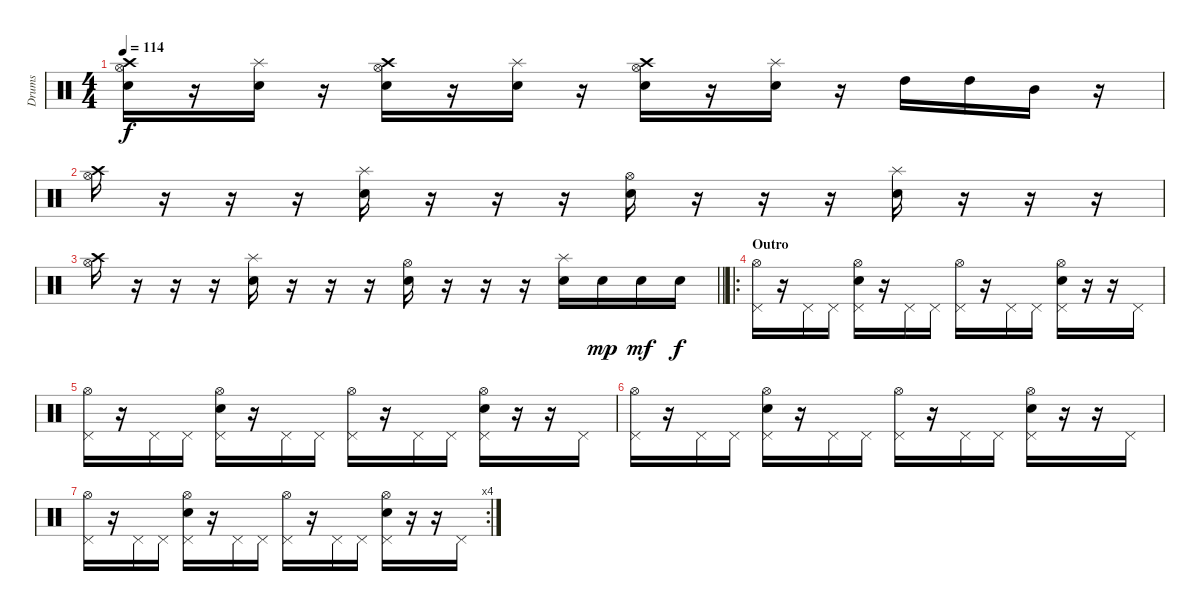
\track ("Drums" "Drums") {instrument percussion}
\staff {score}
\articulation defaults
\ts (4 4)
\tempo 114
\clef neutral
\ks c
("Hi-Hat (open)" "Electric Snare (hit)" "Crash high (hit)").16{dy f} r.16 ("Electric Snare (hit)" "Splash (hit)").16 r.16 ("Hi-Hat (open)" "Electric Snare (hit)" "Crash high (hit)").16 r.16 ("Electric Snare (hit)" "Splash (hit)").16 r.16 ("Hi-Hat (open)" "Electric Snare (hit)" "Crash high (hit)").16 r.16 ("Electric Snare (hit)" "Splash (hit)").16 r.16 "High Tom (hit)".16 "High Tom (hit)".16 "Mid Tom (hit)".16 r.16 |
("Hi-Hat (open)" "Crash high (hit)").16 r.16 r.16 r.16 ("Electric Snare (hit)" "Splash (hit)").16 r.16 r.16 r.16 ("Hi-Hat (open)" "Electric Snare (hit)").16 r.16 r.16 r.16 ("Electric Snare (hit)" "Splash (hit)").16 r.16 r.16 r.16 |
\barLineRight lightlight
("Hi-Hat (open)" "Crash high (hit)").16 r.16 r.16 r.16 ("Electric Snare (hit)" "Splash (hit)").16 r.16 r.16 r.16 ("Hi-Hat (open)" "Electric Snare (hit)").16 r.16 r.16 r.16 ("Electric Snare (hit)" "Splash (hit)").16 "Electric Snare (hit)".16{dy mp} "Electric Snare (hit)".16{dy mf} "Electric Snare (hit)".16{dy f} |
\ro
\section ("" "Outro")
("Pedal Hi-Hat (hit)" "Hi-Hat (open)").16 r.16 "Pedal Hi-Hat (hit)".16 "Pedal Hi-Hat (hit)".16 ("Pedal Hi-Hat (hit)" "Hi-Hat (open)" "Electric Snare (hit)").16 r.16 "Pedal Hi-Hat (hit)".16 "Pedal Hi-Hat (hit)".16 ("Pedal Hi-Hat (hit)" "Hi-Hat (open)").16 r.16 "Pedal Hi-Hat (hit)".16 "Pedal Hi-Hat (hit)".16 ("Pedal Hi-Hat (hit)" "Hi-Hat (open)" "Electric Snare (hit)").16 r.16 r.16 "Pedal Hi-Hat (hit)".16 |
("Pedal Hi-Hat (hit)" "Hi-Hat (open)").16 r.16 "Pedal Hi-Hat (hit)".16 "Pedal Hi-Hat (hit)".16 ("Pedal Hi-Hat (hit)" "Hi-Hat (open)" "Electric Snare (hit)").16 r.16 "Pedal Hi-Hat (hit)".16 "Pedal Hi-Hat (hit)".16 ("Pedal Hi-Hat (hit)" "Hi-Hat (open)").16 r.16 "Pedal Hi-Hat (hit)".16 "Pedal Hi-Hat (hit)".16 ("Pedal Hi-Hat (hit)" "Hi-Hat (open)" "Electric Snare (hit)").16 r.16 r.16 "Pedal Hi-Hat (hit)".16 |
("Pedal Hi-Hat (hit)" "Hi-Hat (open)").16 r.16 "Pedal Hi-Hat (hit)".16 "Pedal Hi-Hat (hit)".16 ("Pedal Hi-Hat (hit)" "Hi-Hat (open)" "Electric Snare (hit)").16 r.16 "Pedal Hi-Hat (hit)".16 "Pedal Hi-Hat (hit)".16 ("Pedal Hi-Hat (hit)" "Hi-Hat (open)").16 r.16 "Pedal Hi-Hat (hit)".16 "Pedal Hi-Hat (hit)".16 ("Pedal Hi-Hat (hit)" "Hi-Hat (open)" "Electric Snare (hit)").16 r.16 r.16 "Pedal Hi-Hat (hit)".16 |
\rc 4
("Pedal Hi-Hat (hit)" "Hi-Hat (open)").16 r.16 "Pedal Hi-Hat (hit)".16 "Pedal Hi-Hat (hit)".16 ("Pedal Hi-Hat (hit)" "Hi-Hat (open)" "Electric Snare (hit)").16 r.16 "Pedal Hi-Hat (hit)".16 "Pedal Hi-Hat (hit)".16 ("Pedal Hi-Hat (hit)" "Hi-Hat (open)").16 r.16 "Pedal Hi-Hat (hit)".16 "Pedal Hi-Hat (hit)".16 ("Pedal Hi-Hat (hit)" "Hi-Hat (open)" "Electric Snare (hit)").16 r.16 r.16 "Pedal Hi-Hat (hit)".16
